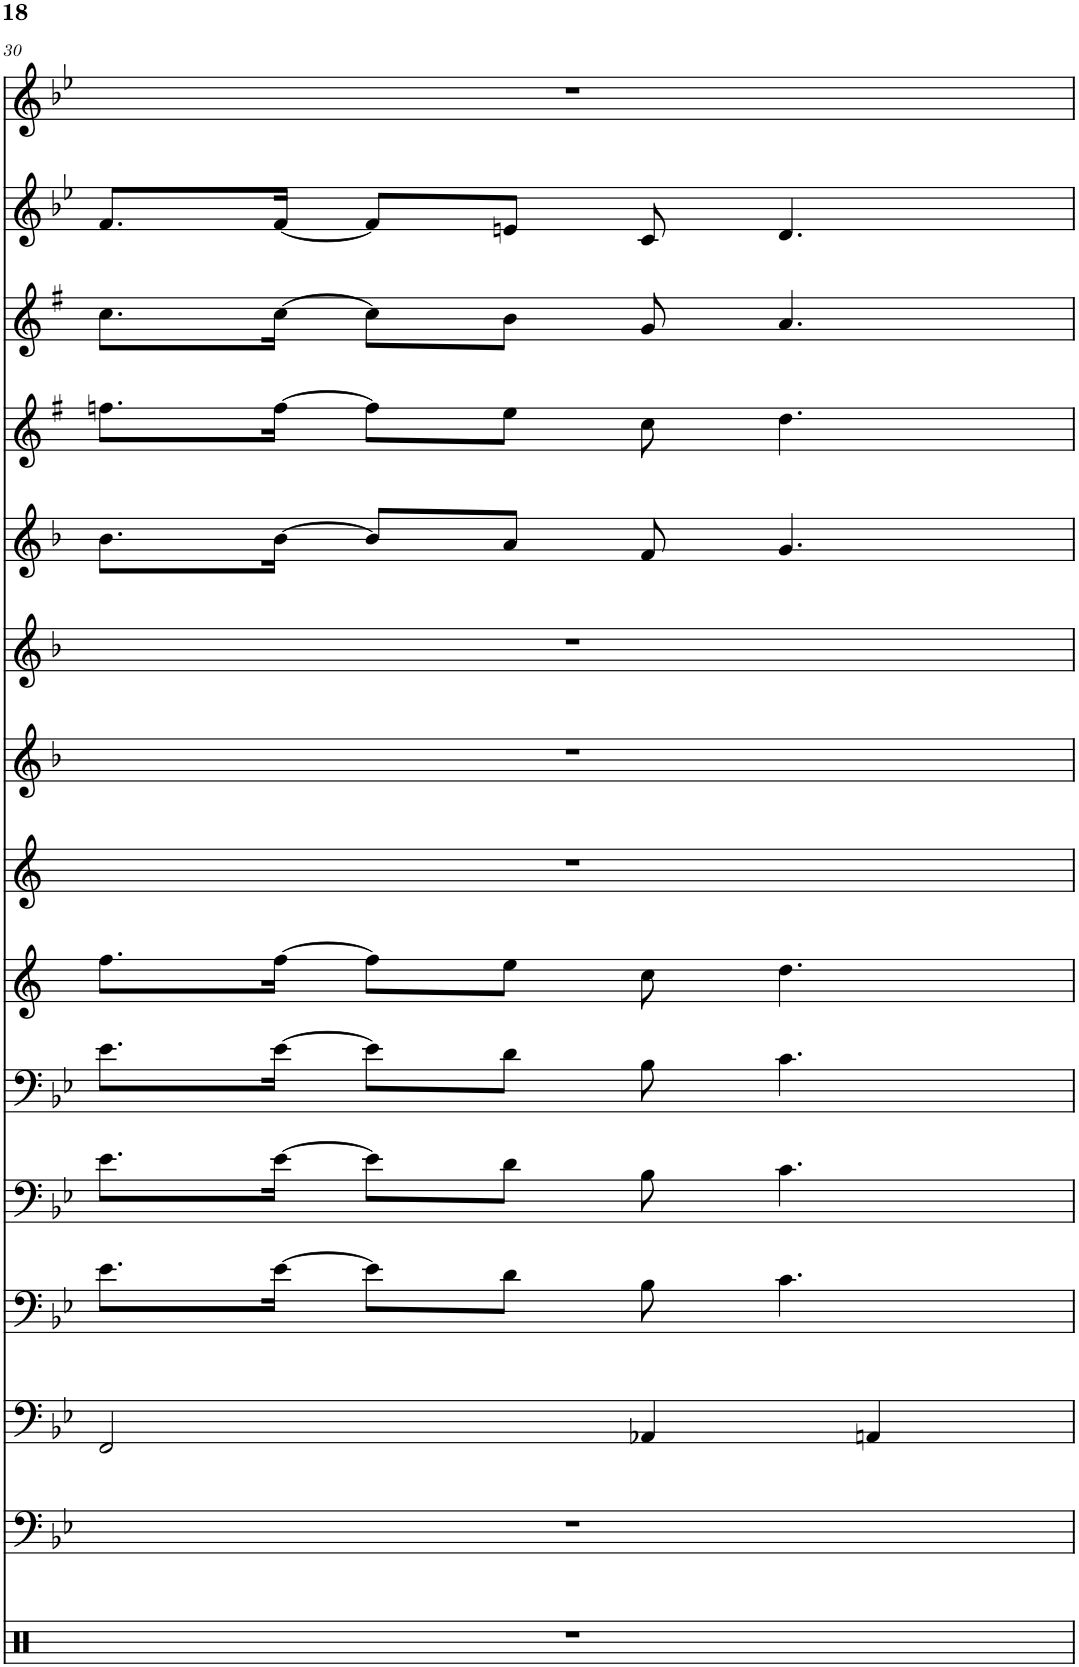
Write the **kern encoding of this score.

**kern	**kern	**kern	**kern	**kern	**kern	**kern	**kern	**kern	**kern	**kern	**kern	**kern	**kern	**kern
*part15	*part14	*part13	*part12	*part11	*part10	*part9	*part8	*part7	*part6	*part5	*part4	*part3	*part2	*part1
*staff15	*staff14	*staff13	*staff12	*staff11	*staff10	*staff9	*staff8	*staff7	*staff6	*staff5	*staff4	*staff3	*staff2	*staff1
*I"Voice	*I"Voice	*I"Voice	*I"Voice	*I"Voice	*I"Voice	*I"Voice	*I"Voice	*I"Voice	*I"Voice	*I"Voice	*I"Voice	*I"Voice	*I"Voice	*I"Voice
*I'V	*I'V	*I'V	*I'V	*I'V	*I'V	*I'V	*I'V	*I'V	*I'V	*I'V	*I'V	*I'V	*I'V	*I'V
!!LO:PB:g=z
*clefX	*clefX	*clefF4	*clefF4	*clefF4	*clefF4	*clefG2	*clefG2	*clefG2	*clefG2	*clefG2	*clefG2	*clefG2	*clefG2	*clefG2
*k[]	*k[b-e-]	*k[b-e-]	*k[b-e-]	*k[b-e-]	*k[b-e-]	*k[]	*k[]	*k[b-]	*k[b-]	*k[b-]	*k[f#]	*k[f#]	*k[b-e-]	*k[b-e-]
*M4/4	*M4/4	*M4/4	*M4/4	*M4/4	*M4/4	*M4/4	*M4/4	*M4/4	*M4/4	*M4/4	*M4/4	*M4/4	*M4/4	*
*met(c)	*met(c)	*met(c)	*met(c)	*met(c)	*met(c)	*met(c)	*met(c)	*met(c)	*met(c)	*met(c)	*met(c)	*met(c)	*met(c)	*
=30	=30	=30	=30	=30	=30	=30	=30	=30	=30	=30	=30	=30	=30	=30
1r	1r	2FF/	8.e-\L	8.e-\L	8.e-\L	8.ff\L	1r	1r	1r	8.b-\L	8.ffn\L	8.cc\L	8.f/L	1r
.	.	.	[>16e-\Jk	[>16e-\Jk	[>16e-\Jk	[>16ff\Jk	.	.	.	[>16b-\Jk	[>16ff\Jk	[>16cc\Jk	[<16f/Jk	.
.	.	.	8e-\L]	8e-\L]	8e-\L]	8ff\L]	.	.	.	8b-/L]	8ff\L]	8cc\L]	8f/L]	.
.	.	.	8d\J	8d\J	8d\J	8ee\J	.	.	.	8a/J	8ee\J	8b\J	8en/J	.
.	.	4AA-X/	8B-\	8B-\	8B-\	8cc\	.	.	.	8f/	8cc\	8g/	8c/	.
.	.	.	4.c\	4.c\	4.c\	4.dd\	.	.	.	4.g/	4.dd\	4.a/	4.d/	.
.	.	4AAn/	.	.	.	.	.	.	.	.	.	.	.	.
=	=	=	=	=	=	=	=	=	=	=	=	=	=	=
*-	*-	*-	*-	*-	*-	*-	*-	*-	*-	*-	*-	*-	*-	*-
